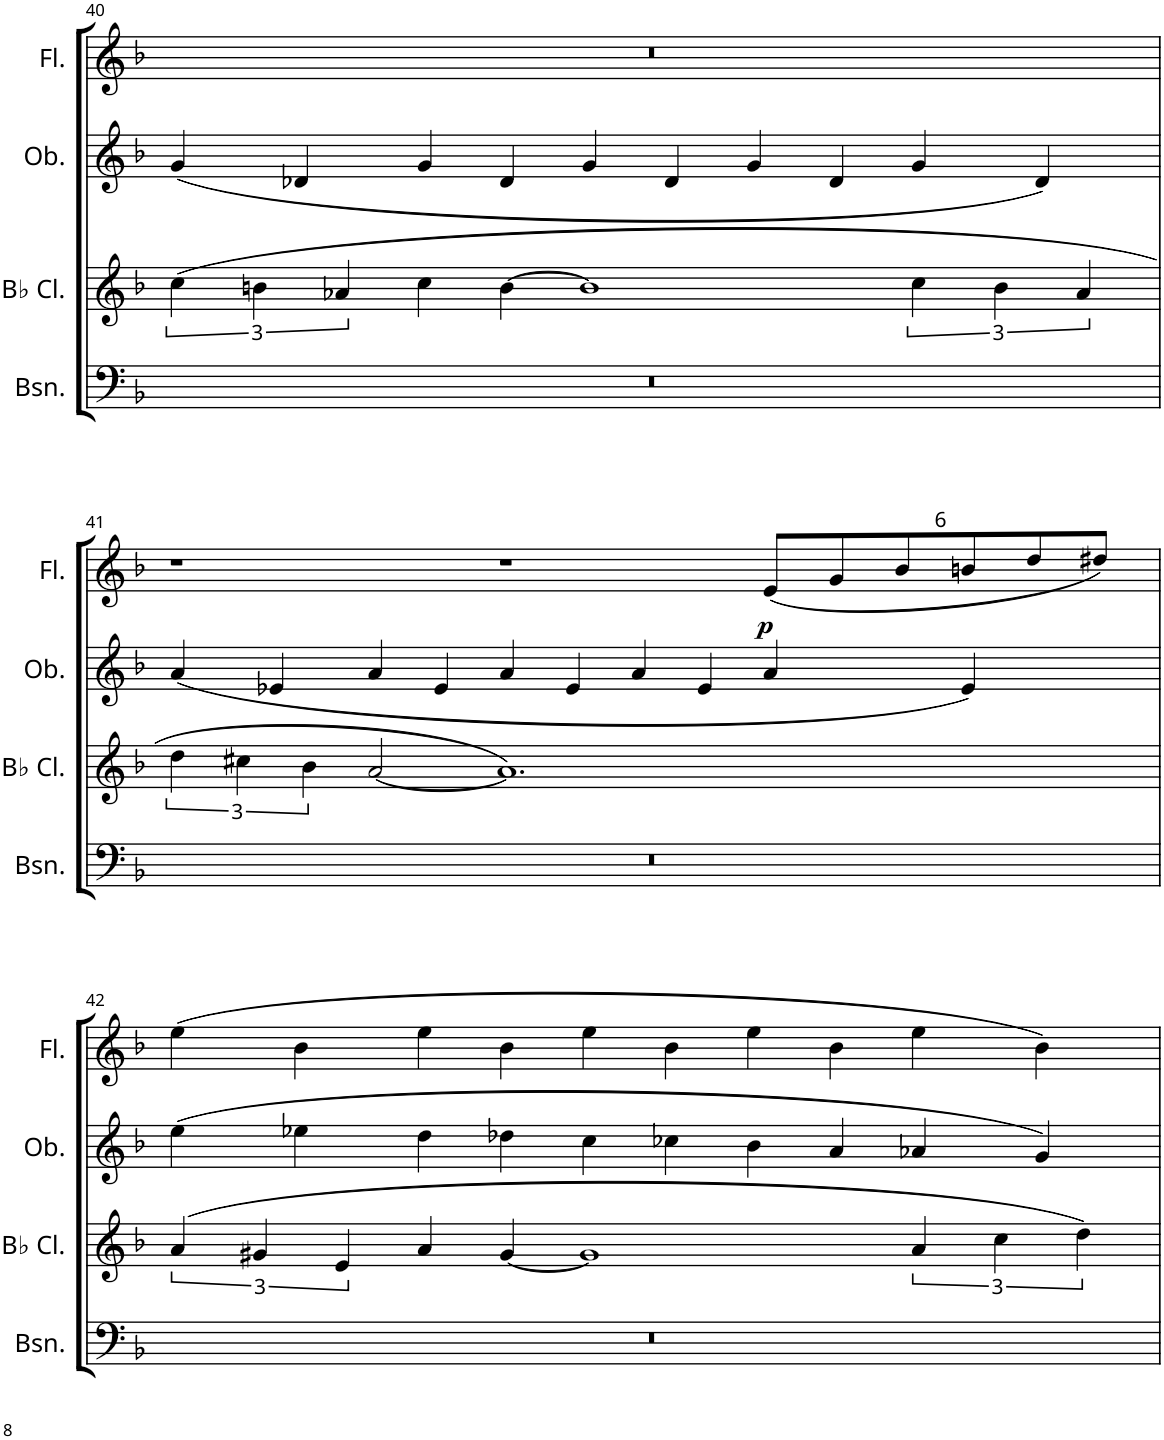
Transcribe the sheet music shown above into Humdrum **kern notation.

**kern	**kern	**kern	**kern	**dynam
*part4	*part3	*part2	*part1	*part1
*staff4	*staff3	*staff2	*staff1	*staff1
*I"Bassoon	*I"Bb Clarinet	*I"Oboe	*I"Flute	*
*I'Bsn.	*I'Bb Cl.	*I'Ob.	*I'Fl.	*
!!LO:PB:g=z
*clefF4	*clefG2	*clefG2	*clefG2	*
*	*ITrd1c2	*	*	*
*k[b-]	*k[b-]	*k[b-]	*k[b-]	*
*M5/2	*M5/2	*M5/2	*M5/2	*
=40	=40	=40	=40	=40
2%5r	(6cc\	(<4g/	2%5r	.
.	6bn\	.	.	.
.	.	4d-X/	.	.
.	6a-X/	.	.	.
.	4cc\	4g/	.	.
.	[4b\	4d-/	.	.
.	1b]	4g/	.	.
.	.	4d-/	.	.
.	.	4g/	.	.
.	.	4d-/	.	.
.	6cc\	4g/	.	.
.	6b\	.	.	.
.	.	4d-/)	.	.
.	6a-/	.	.	.
!!LO:LB:g=z
=41	=41	=41	=41	=41
2%5r	6dd\	(<4a/	1r	.
.	6cc#X\	.	.	.
.	.	4e-X/	.	.
.	6b-\	.	.	.
.	[2a/	4a/	.	.
.	.	4e-/	.	.
.	1.a])	4a/	1r	.
.	.	4e-/	.	.
.	.	4a/	.	.
.	.	4e-/	.	.
*	*	*	*Xbrackettup	*
!	!	!	!	!LO:DY:b
.	.	4a/	(12e/L	p
.	.	.	12g/	.
.	.	.	12b-/	.
.	.	4e-/)	12bn/	.
.	.	.	12dd/	.
.	.	.	12dd#X/J)	.
!!LO:LB:g=z
=42	=42	=42	=42	=42
2%5r	(>6a/	(4ee\	(4ee\	.
.	6g#X/	.	.	.
.	.	4ee-X\	4b-\	.
.	6e/	.	.	.
.	4a/	4dd\	4ee\	.
.	[4g#/	4dd-X\	4b-\	.
.	1g#]	4cc\	4ee\	.
.	.	4cc-X\	4b-\	.
.	.	4b-\	4ee\	.
.	.	4a/	4b-\	.
.	6a/	4a-X/	4ee\	.
.	6cc\	.	.	.
.	.	4g/)	4b-\)	.
.	6dd\)	.	.	.
=	=	=	=	=
*-	*-	*-	*-	*-
